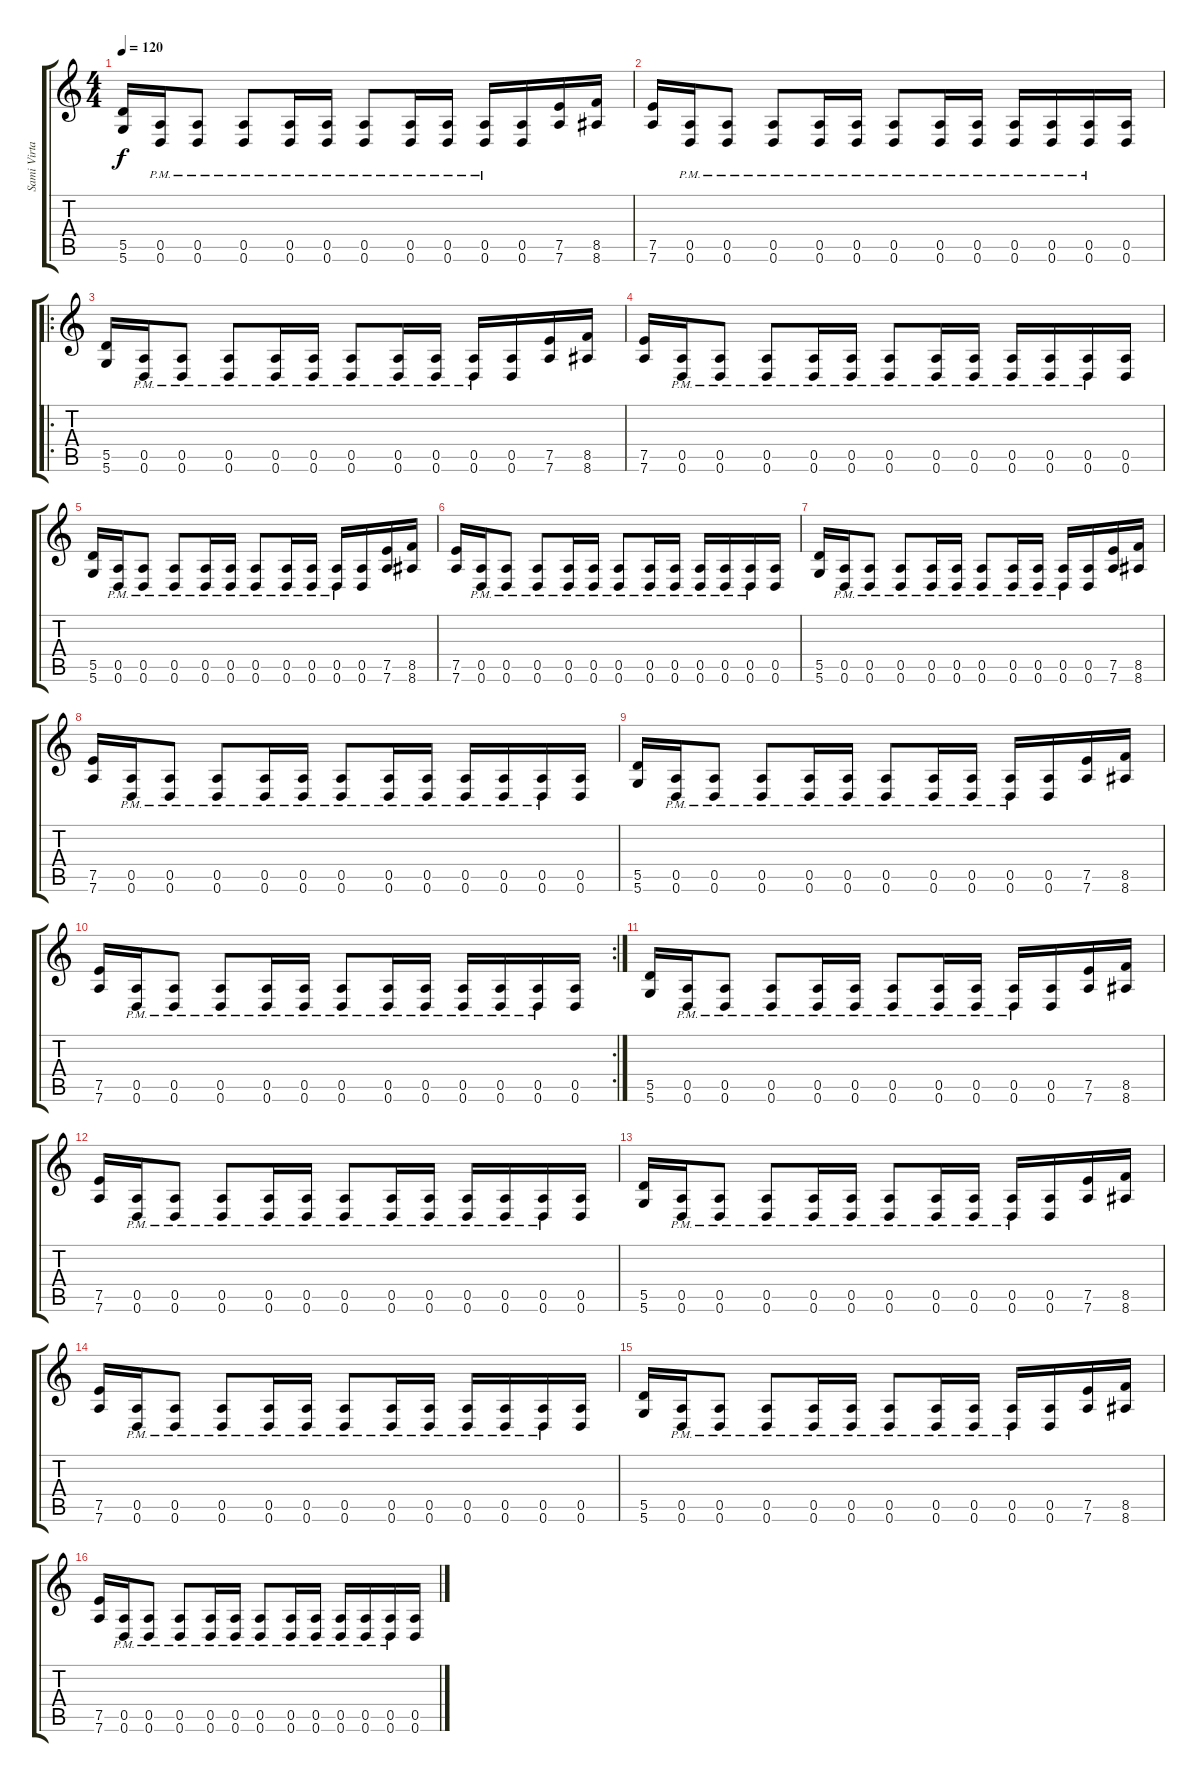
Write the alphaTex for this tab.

\track ("Sami Virtanen (lead Guitar)" "Sami Virta") {instrument distortionguitar}
\staff {score tabs}
\tuning (E4 B3 G3 D3 A2 D2) {hide}
\ts (4 4)
\tempo 120
\clef g2
\ks c
(5.5 5.6).16{dy f} (0.5{pm} 0.6{pm}).16 (0.5{pm} 0.6{pm}).8 (0.5{pm} 0.6{pm}).8 (0.5{pm} 0.6{pm}).16 (0.5{pm} 0.6{pm}).16 (0.5{pm} 0.6{pm}).8 (0.5{pm} 0.6{pm}).16 (0.5{pm} 0.6{pm}).16 (0.5{pm} 0.6{pm}).16 (0.5 0.6).16 (7.5 7.6).16 (8.5 8.6).16 |
(7.5 7.6).16 (0.5{pm} 0.6{pm}).16 (0.5{pm} 0.6{pm}).8 (0.5{pm} 0.6{pm}).8 (0.5{pm} 0.6{pm}).16 (0.5{pm} 0.6{pm}).16 (0.5{pm} 0.6{pm}).8 (0.5{pm} 0.6{pm}).16 (0.5{pm} 0.6{pm}).16 (0.5{pm} 0.6{pm}).16 (0.5{pm} 0.6{pm}).16 (0.5{pm} 0.6{pm}).16 (0.5 0.6).16 |
\ro
(5.5 5.6).16 (0.5{pm} 0.6{pm}).16 (0.5{pm} 0.6{pm}).8 (0.5{pm} 0.6{pm}).8 (0.5{pm} 0.6{pm}).16 (0.5{pm} 0.6{pm}).16 (0.5{pm} 0.6{pm}).8 (0.5{pm} 0.6{pm}).16 (0.5{pm} 0.6{pm}).16 (0.5{pm} 0.6{pm}).16 (0.5 0.6).16 (7.5 7.6).16 (8.5 8.6).16 |
(7.5 7.6).16 (0.5{pm} 0.6{pm}).16 (0.5{pm} 0.6{pm}).8 (0.5{pm} 0.6{pm}).8 (0.5{pm} 0.6{pm}).16 (0.5{pm} 0.6{pm}).16 (0.5{pm} 0.6{pm}).8 (0.5{pm} 0.6{pm}).16 (0.5{pm} 0.6{pm}).16 (0.5{pm} 0.6{pm}).16 (0.5{pm} 0.6{pm}).16 (0.5{pm} 0.6{pm}).16 (0.5 0.6).16 |
(5.5 5.6).16 (0.5{pm} 0.6{pm}).16 (0.5{pm} 0.6{pm}).8 (0.5{pm} 0.6{pm}).8 (0.5{pm} 0.6{pm}).16 (0.5{pm} 0.6{pm}).16 (0.5{pm} 0.6{pm}).8 (0.5{pm} 0.6{pm}).16 (0.5{pm} 0.6{pm}).16 (0.5{pm} 0.6{pm}).16 (0.5 0.6).16 (7.5 7.6).16 (8.5 8.6).16 |
(7.5 7.6).16 (0.5{pm} 0.6{pm}).16 (0.5{pm} 0.6{pm}).8 (0.5{pm} 0.6{pm}).8 (0.5{pm} 0.6{pm}).16 (0.5{pm} 0.6{pm}).16 (0.5{pm} 0.6{pm}).8 (0.5{pm} 0.6{pm}).16 (0.5{pm} 0.6{pm}).16 (0.5{pm} 0.6{pm}).16 (0.5{pm} 0.6{pm}).16 (0.5{pm} 0.6{pm}).16 (0.5 0.6).16 |
(5.5 5.6).16 (0.5{pm} 0.6{pm}).16 (0.5{pm} 0.6{pm}).8 (0.5{pm} 0.6{pm}).8 (0.5{pm} 0.6{pm}).16 (0.5{pm} 0.6{pm}).16 (0.5{pm} 0.6{pm}).8 (0.5{pm} 0.6{pm}).16 (0.5{pm} 0.6{pm}).16 (0.5{pm} 0.6{pm}).16 (0.5 0.6).16 (7.5 7.6).16 (8.5 8.6).16 |
(7.5 7.6).16 (0.5{pm} 0.6{pm}).16 (0.5{pm} 0.6{pm}).8 (0.5{pm} 0.6{pm}).8 (0.5{pm} 0.6{pm}).16 (0.5{pm} 0.6{pm}).16 (0.5{pm} 0.6{pm}).8 (0.5{pm} 0.6{pm}).16 (0.5{pm} 0.6{pm}).16 (0.5{pm} 0.6{pm}).16 (0.5{pm} 0.6{pm}).16 (0.5{pm} 0.6{pm}).16 (0.5 0.6).16 |
(5.5 5.6).16 (0.5{pm} 0.6{pm}).16 (0.5{pm} 0.6{pm}).8 (0.5{pm} 0.6{pm}).8 (0.5{pm} 0.6{pm}).16 (0.5{pm} 0.6{pm}).16 (0.5{pm} 0.6{pm}).8 (0.5{pm} 0.6{pm}).16 (0.5{pm} 0.6{pm}).16 (0.5{pm} 0.6{pm}).16 (0.5 0.6).16 (7.5 7.6).16 (8.5 8.6).16 |
\rc 2
(7.5 7.6).16 (0.5{pm} 0.6{pm}).16 (0.5{pm} 0.6{pm}).8 (0.5{pm} 0.6{pm}).8 (0.5{pm} 0.6{pm}).16 (0.5{pm} 0.6{pm}).16 (0.5{pm} 0.6{pm}).8 (0.5{pm} 0.6{pm}).16 (0.5{pm} 0.6{pm}).16 (0.5{pm} 0.6{pm}).16 (0.5{pm} 0.6{pm}).16 (0.5{pm} 0.6{pm}).16 (0.5 0.6).16 |
(5.5 5.6).16 (0.5{pm} 0.6{pm}).16 (0.5{pm} 0.6{pm}).8 (0.5{pm} 0.6{pm}).8 (0.5{pm} 0.6{pm}).16 (0.5{pm} 0.6{pm}).16 (0.5{pm} 0.6{pm}).8 (0.5{pm} 0.6{pm}).16 (0.5{pm} 0.6{pm}).16 (0.5{pm} 0.6{pm}).16 (0.5 0.6).16 (7.5 7.6).16 (8.5 8.6).16 |
(7.5 7.6).16 (0.5{pm} 0.6{pm}).16 (0.5{pm} 0.6{pm}).8 (0.5{pm} 0.6{pm}).8 (0.5{pm} 0.6{pm}).16 (0.5{pm} 0.6{pm}).16 (0.5{pm} 0.6{pm}).8 (0.5{pm} 0.6{pm}).16 (0.5{pm} 0.6{pm}).16 (0.5{pm} 0.6{pm}).16 (0.5{pm} 0.6{pm}).16 (0.5{pm} 0.6{pm}).16 (0.5 0.6).16 |
(5.5 5.6).16 (0.5{pm} 0.6{pm}).16 (0.5{pm} 0.6{pm}).8 (0.5{pm} 0.6{pm}).8 (0.5{pm} 0.6{pm}).16 (0.5{pm} 0.6{pm}).16 (0.5{pm} 0.6{pm}).8 (0.5{pm} 0.6{pm}).16 (0.5{pm} 0.6{pm}).16 (0.5{pm} 0.6{pm}).16 (0.5 0.6).16 (7.5 7.6).16 (8.5 8.6).16 |
(7.5 7.6).16 (0.5{pm} 0.6{pm}).16 (0.5{pm} 0.6{pm}).8 (0.5{pm} 0.6{pm}).8 (0.5{pm} 0.6{pm}).16 (0.5{pm} 0.6{pm}).16 (0.5{pm} 0.6{pm}).8 (0.5{pm} 0.6{pm}).16 (0.5{pm} 0.6{pm}).16 (0.5{pm} 0.6{pm}).16 (0.5{pm} 0.6{pm}).16 (0.5{pm} 0.6{pm}).16 (0.5 0.6).16 |
(5.5 5.6).16 (0.5{pm} 0.6{pm}).16 (0.5{pm} 0.6{pm}).8 (0.5{pm} 0.6{pm}).8 (0.5{pm} 0.6{pm}).16 (0.5{pm} 0.6{pm}).16 (0.5{pm} 0.6{pm}).8 (0.5{pm} 0.6{pm}).16 (0.5{pm} 0.6{pm}).16 (0.5{pm} 0.6{pm}).16 (0.5 0.6).16 (7.5 7.6).16 (8.5 8.6).16 |
(7.5 7.6).16 (0.5{pm} 0.6{pm}).16 (0.5{pm} 0.6{pm}).8 (0.5{pm} 0.6{pm}).8 (0.5{pm} 0.6{pm}).16 (0.5{pm} 0.6{pm}).16 (0.5{pm} 0.6{pm}).8 (0.5{pm} 0.6{pm}).16 (0.5{pm} 0.6{pm}).16 (0.5{pm} 0.6{pm}).16 (0.5{pm} 0.6{pm}).16 (0.5{pm} 0.6{pm}).16 (0.5 0.6).16
